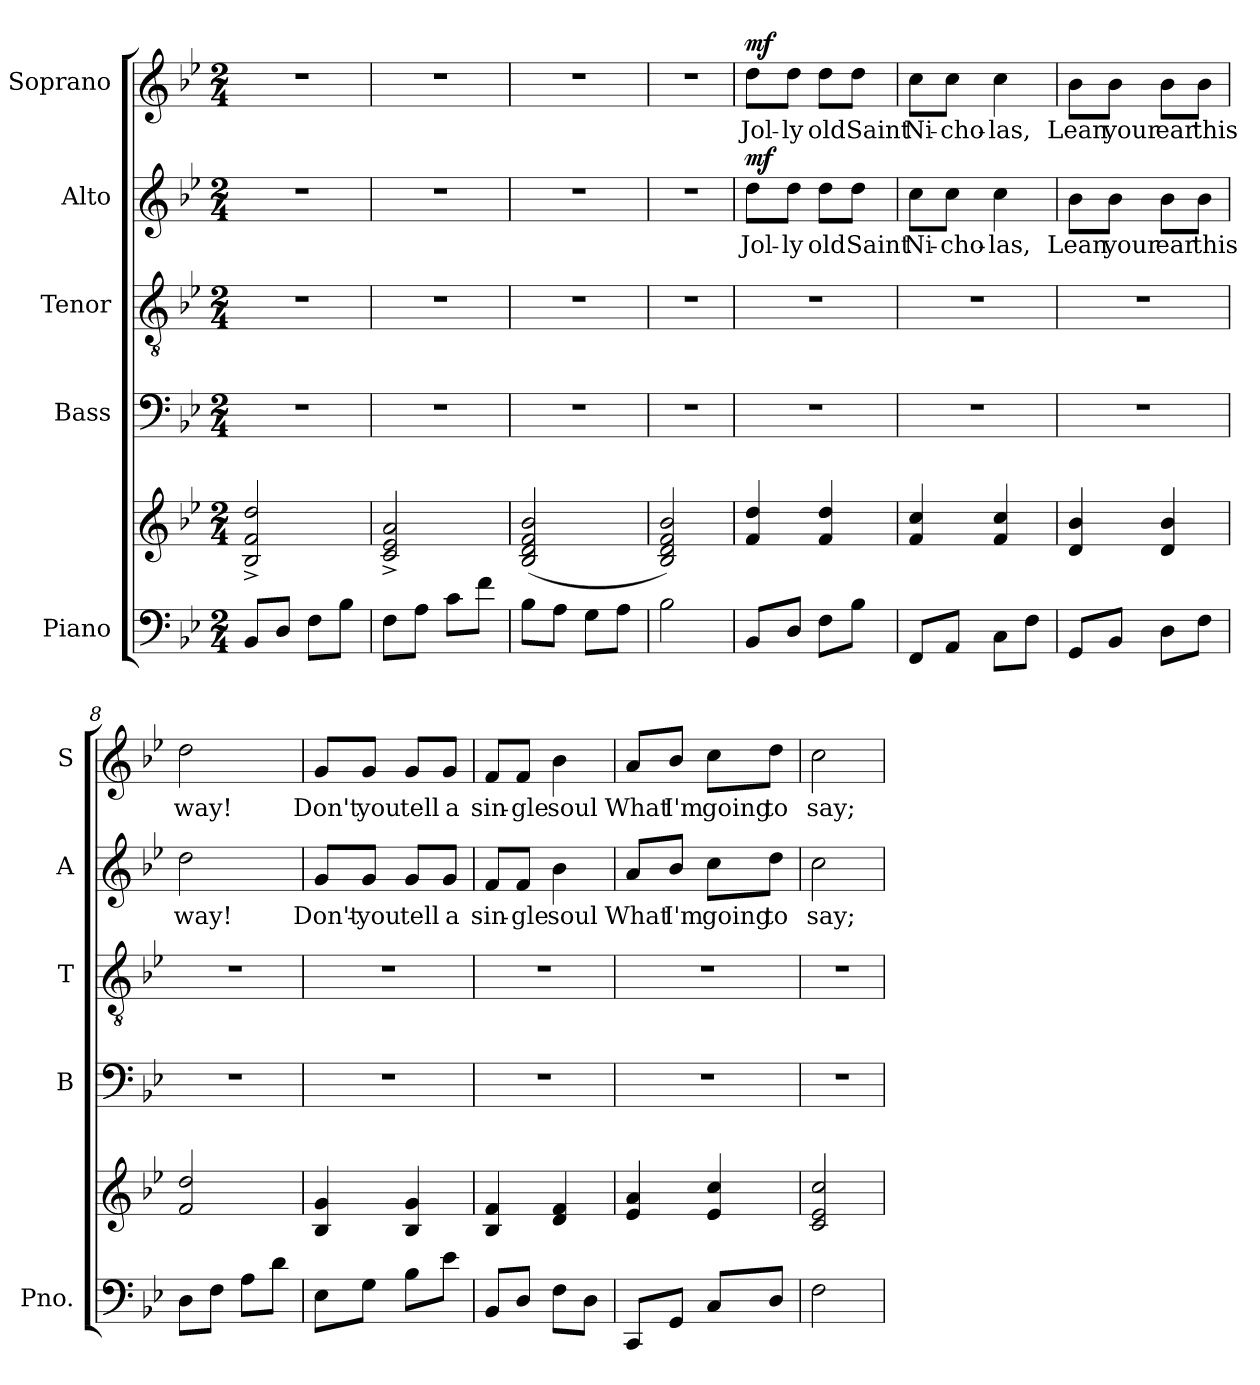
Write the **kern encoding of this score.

**kern	**kern	**kern	**kern	**kern	**text	**dynam	**kern	**text	**dynam
*part5	*part5	*part4	*part3	*part2	*part2	*part2	*part1	*part1	*part1
*staff6	*staff5	*staff4	*staff3	*staff2	*staff2	*staff2	*staff1	*staff1	*staff1
*I"Piano	*	*I"Bass	*I"Tenor	*I"Alto	*	*	*I"Soprano	*	*
*I'Pno.	*	*I'B	*I'T	*I'A	*	*	*I'S	*	*
*clefF4	*clefG2	*clefF4	*clefGv2	*clefG2	*	*	*clefG2	*	*
*k[b-e-]	*k[b-e-]	*k[b-e-]	*k[b-e-]	*k[b-e-]	*	*	*k[b-e-]	*	*
*B-:	*B-:	*B-:	*B-:	*B-:	*	*	*B-:	*	*
*M2/4	*M2/4	*M2/4	*M2/4	*M2/4	*	*	*M2/4	*	*
*MM110	*MM110	*MM110	*MM110	*MM110	*	*	*MM110	*	*
=1	=1	=1	=1	=1	=1	=1	=1	=1	=1
8BB-/L	2B-/^< 2f/^< 2dd/^<	2r	2r	2r	.	.	2r	.	.
8D/J	.	.	.	.	.	.	.	.	.
8F\L	.	.	.	.	.	.	.	.	.
8B-\J	.	.	.	.	.	.	.	.	.
=2	=2	=2	=2	=2	=2	=2	=2	=2	=2
8F\L	2c/^< 2e-/^< 2a/^<	2r	2r	2r	.	.	2r	.	.
8A\J	.	.	.	.	.	.	.	.	.
8c\L	.	.	.	.	.	.	.	.	.
8f\J	.	.	.	.	.	.	.	.	.
=3	=3	=3	=3	=3	=3	=3	=3	=3	=3
8B-\L	(<2B-/ 2d/ 2f/ 2b-/	2r	2r	2r	.	.	2r	.	.
8A\J	.	.	.	.	.	.	.	.	.
8G\L	.	.	.	.	.	.	.	.	.
8A\J	.	.	.	.	.	.	.	.	.
=4	=4	=4	=4	=4	=4	=4	=4	=4	=4
2B-\	2B-/ 2d/ 2f/ 2b-/)	2r	2r	2r	.	.	2r	.	.
=5	=5	=5	=5	=5	=5	=5	=5	=5	=5
!	!	!	!	!	!LO:LY:b	!LO:DY:a	!	!LO:LY:b	!LO:DY:a
8BB-/L	4f/ 4dd/	2r	2r	8dd\L	Jol-	mf	8dd\L	Jol-	mf
!	!	!	!	!	!LO:LY:b	!	!	!LO:LY:b	!
8D/J	.	.	.	8dd\J	-ly	.	8dd\J	-ly	.
!	!	!	!	!	!LO:LY:b	!	!	!LO:LY:b	!
8F\L	4f/ 4dd/	.	.	8dd\L	old	.	8dd\L	old	.
!	!	!	!	!	!LO:LY:b	!	!	!LO:LY:b	!
8B-\J	.	.	.	8dd\J	Saint	.	8dd\J	Saint	.
!!LO:LB:g=z
=6	=6	=6	=6	=6	=6	=6	=6	=6	=6
!	!	!	!	!	!LO:LY:b	!	!	!LO:LY:b	!
8FF/L	4f/ 4cc/	2r	2r	8cc\L	Ni-	.	8cc\L	Ni-	.
!	!	!	!	!	!LO:LY:b	!	!	!LO:LY:b	!
8AA/J	.	.	.	8cc\J	-cho-	.	8cc\J	-cho-	.
!	!	!	!	!	!LO:LY:b	!	!	!LO:LY:b	!
8C\L	4f/ 4cc/	.	.	4cc\	-las,	.	4cc\	-las,	.
8F\J	.	.	.	.	.	.	.	.	.
=7	=7	=7	=7	=7	=7	=7	=7	=7	=7
!	!	!	!	!	!LO:LY:b	!	!	!LO:LY:b	!
8GG/L	4d/ 4b-/	2r	2r	8b-\L	Lean	.	8b-\L	Lean	.
!	!	!	!	!	!LO:LY:b	!	!	!LO:LY:b	!
8BB-/J	.	.	.	8b-\J	your	.	8b-\J	your	.
!	!	!	!	!	!LO:LY:b	!	!	!LO:LY:b	!
8D\L	4d/ 4b-/	.	.	8b-\L	ear	.	8b-\L	ear	.
!	!	!	!	!	!LO:LY:b	!	!	!LO:LY:b	!
8F\J	.	.	.	8b-\J	this	.	8b-\J	this	.
=8	=8	=8	=8	=8	=8	=8	=8	=8	=8
!	!	!	!	!	!LO:LY:b	!	!	!LO:LY:b	!
8D\L	2f/ 2dd/	2r	2r	2dd\	way!	.	2dd\	way!	.
8F\J	.	.	.	.	.	.	.	.	.
8A\L	.	.	.	.	.	.	.	.	.
8d\J	.	.	.	.	.	.	.	.	.
=9	=9	=9	=9	=9	=9	=9	=9	=9	=9
!	!	!	!	!	!LO:LY:b	!	!	!LO:LY:b	!
8E-\L	4B-/ 4g/	2r	2r	8g/L	Don't-	.	8g/L	Don't	.
!	!	!	!	!	!LO:LY:b	!	!	!LO:LY:b	!
8G\J	.	.	.	8g/J	-you	.	8g/J	you	.
!	!	!	!	!	!LO:LY:b	!	!	!LO:LY:b	!
8B-\L	4B-/ 4g/	.	.	8g/L	tell	.	8g/L	tell	.
!	!	!	!	!	!LO:LY:b	!	!	!LO:LY:b	!
8e-\J	.	.	.	8g/J	a	.	8g/J	a	.
=10	=10	=10	=10	=10	=10	=10	=10	=10	=10
!	!	!	!	!	!LO:LY:b	!	!	!LO:LY:b	!
8BB-/L	4B-/ 4f/	2r	2r	8f/L	sin-	.	8f/L	sin-	.
!	!	!	!	!	!LO:LY:b	!	!	!LO:LY:b	!
8D/J	.	.	.	8f/J	-gle	.	8f/J	-gle	.
!	!	!	!	!	!LO:LY:b	!	!	!LO:LY:b	!
8F\L	4d/ 4f/	.	.	4b-\	soul	.	4b-\	soul	.
8D\J	.	.	.	.	.	.	.	.	.
!!LO:PB:g=z
=11	=11	=11	=11	=11	=11	=11	=11	=11	=11
!	!	!	!	!	!LO:LY:b	!	!	!LO:LY:b	!
8CC/L	4e-/ 4a/	2r	2r	8a/L	What	.	8a/L	What	.
!	!	!	!	!	!LO:LY:b	!	!	!LO:LY:b	!
8GG/J	.	.	.	8b-/J	I'm	.	8b-/J	I'm	.
!	!	!	!	!	!LO:LY:b	!	!	!LO:LY:b	!
8C/L	4e-/ 4cc/	.	.	8cc\L	going	.	8cc\L	going	.
!	!	!	!	!	!LO:LY:b	!	!	!LO:LY:b	!
8D/J	.	.	.	8dd\J	to	.	8dd\J	to	.
=12	=12	=12	=12	=12	=12	=12	=12	=12	=12
!	!	!	!	!	!LO:LY:b	!	!	!LO:LY:b	!
2F\	2c/ 2e-/ 2cc/	2r	2r	2cc\	say;-	.	2cc\	say;-	.
=	=	=	=	=	=	=	=	=	=
*-	*-	*-	*-	*-	*-	*-	*-	*-	*-
